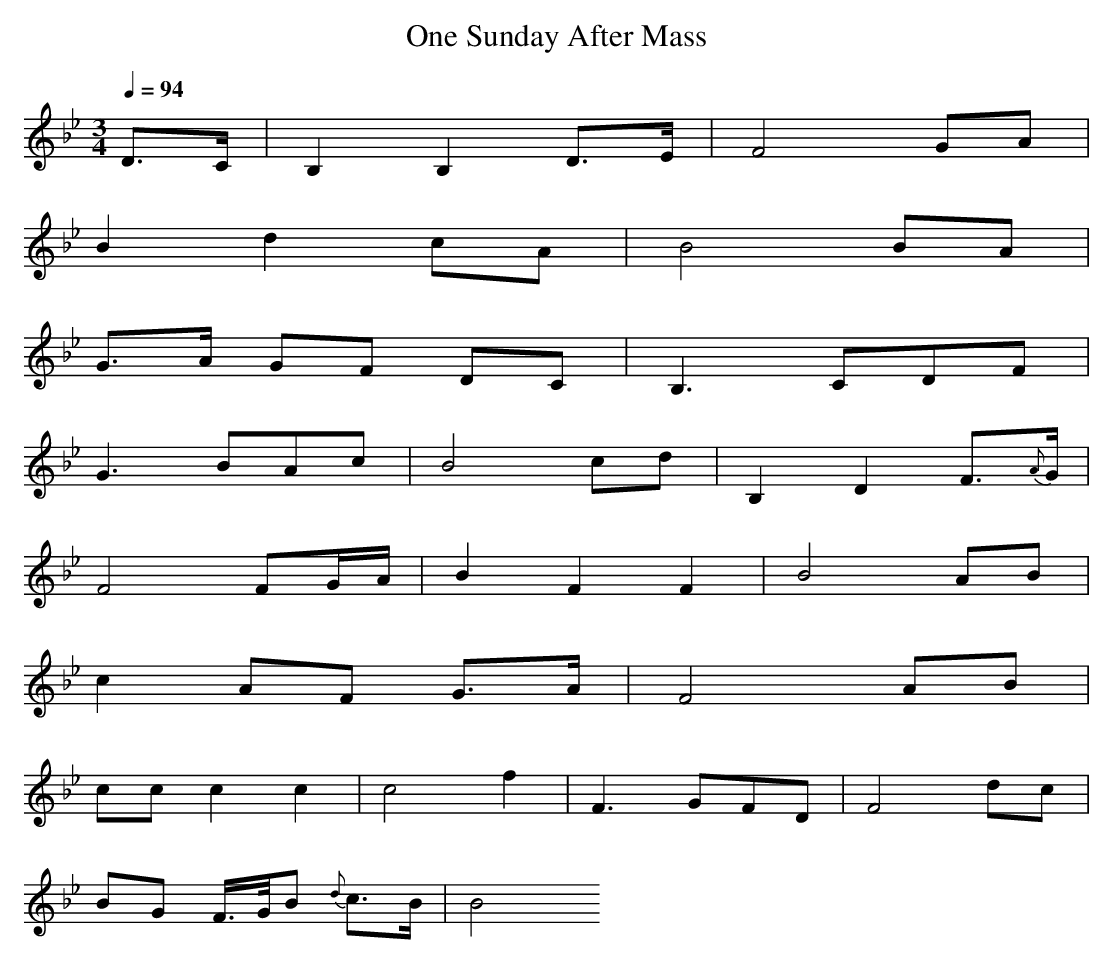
X:1
T: One Sunday After Mass
M: 3/4
L: 1/4
Q: 1/4=94
K: Bb % 2 flats
V: 1
D/2>C/2|B,B, D/2>E/2|F2 G/2A/2|
Bd c/2A/2|B2 B/2A/2|
G/2>A/2 G/2F/2 D/2C/2|B,>CD/2F/2|
G>BA/2c/2|B2 c/2d/2|B,D F/2>{A}G/2|
F2 F/2G/4A/4|BFF|B2 A/2B/2|
c A/2F/2 G/2>A/2|F2 A/2B/2|
c/2c/2 cc|c2 f|F>GF/2D/2|F2 d/2c/2|
B/2G/2 F/4>G/4B/2 {d}c/2>B/2|B2
